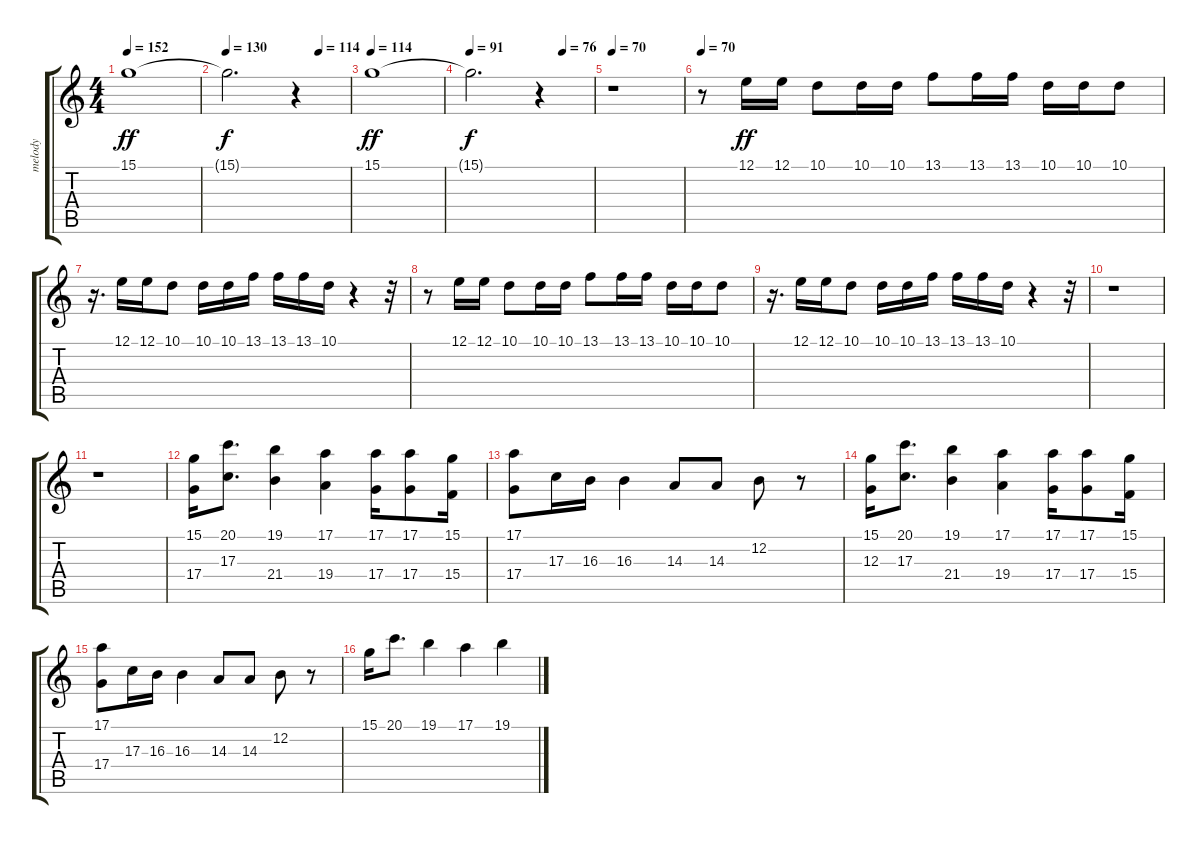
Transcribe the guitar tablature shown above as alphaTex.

\track ("melody" "melody") {instrument flute}
\staff {score tabs}
\tuning (E4 B3 G3 D3 A2 E2) {hide}
\ts (4 4)
\tempo 152
\clef g2
\ks c
15.1.1{dy ff} |
\tempo 130
\tempo (114 0.75)
15.1{t}.2{d dy f} r.4 |
\tempo 114
15.1.1{dy ff} |
\tempo 91
\tempo (76 0.75)
15.1{t}.2{d dy f} r.4 |
\tempo 70
r.1 |
\tempo 70
r.8 12.1.16{dy ff} 12.1.16 10.1.8 10.1.16 10.1.16 13.1.8 13.1.16 13.1.16 10.1.16 10.1.16 10.1.8 |
r.16{d} 12.1.16 12.1.16 10.1.8 10.1.16 10.1.16 13.1.16 13.1.16 13.1.16 10.1.16 r.4 r.32 |
r.8 12.1.16 12.1.16 10.1.8 10.1.16 10.1.16 13.1.8 13.1.16 13.1.16 10.1.16 10.1.16 10.1.8 |
r.16{d} 12.1.16 12.1.16 10.1.8 10.1.16 10.1.16 13.1.16 13.1.16 13.1.16 10.1.16 r.4 r.32 |
r.1 |
r.1 |
(15.1 17.4).16 (20.1 17.3).8{d} (19.1 21.4).4 (17.1 19.4).4 (17.1 17.4).16 (17.1 17.4).8 (15.1 15.4).16 |
(17.1 17.4).8 17.3.16 16.3.16 16.3.4 14.3.8 14.3.8 12.2.8 r.8 |
(15.1 12.3).16 (20.1 17.3).8{d} (19.1 21.4).4 (17.1 19.4).4 (17.1 17.4).16 (17.1 17.4).8 (15.1 15.4).16 |
(17.1 17.4).8 17.3.16 16.3.16 16.3.4 14.3.8 14.3.8 12.2.8 r.8 |
15.1.16 20.1.8{d} 19.1.4 17.1.4 19.1.4
